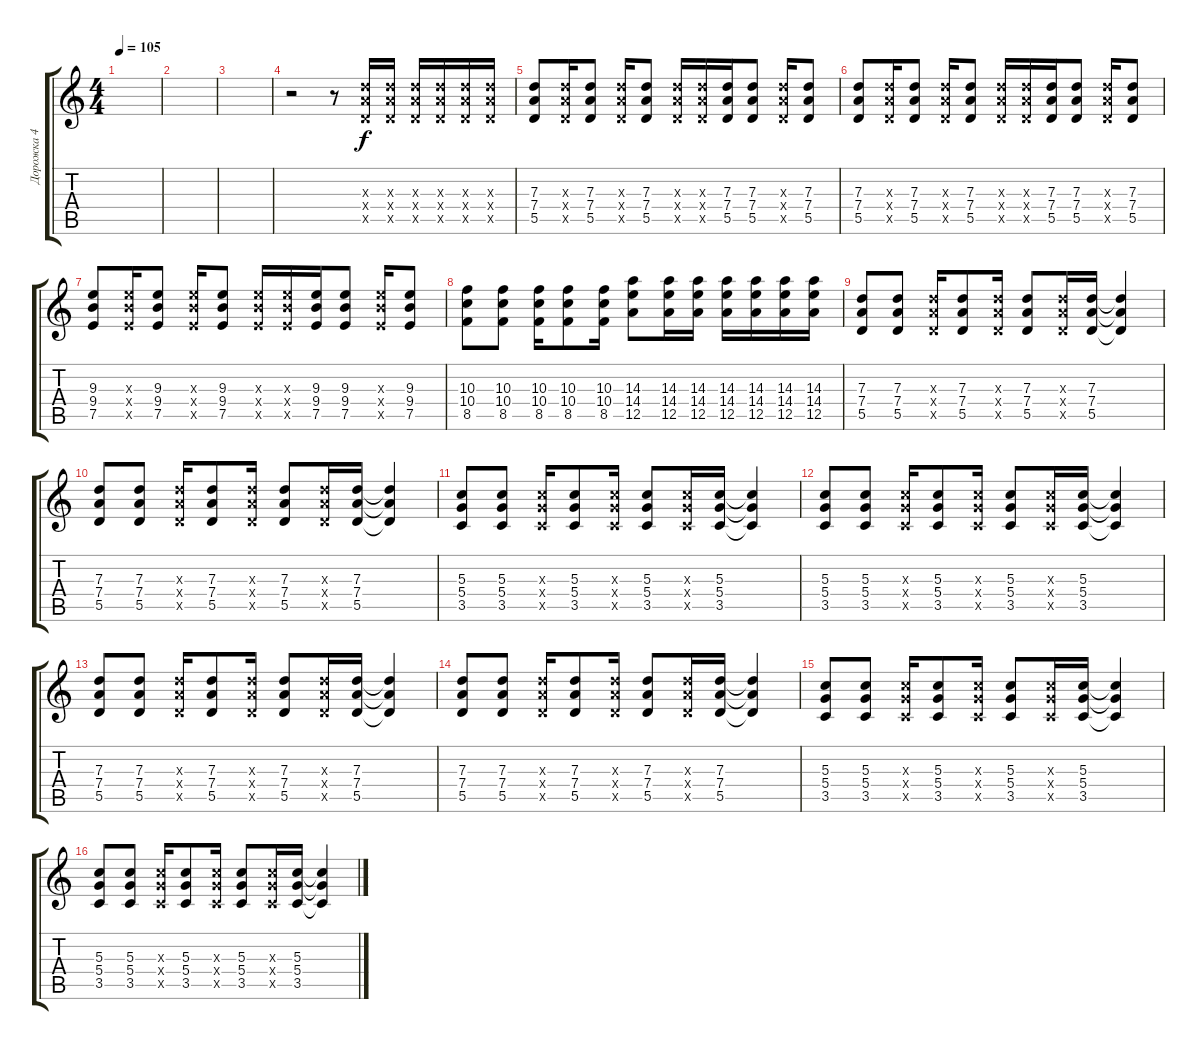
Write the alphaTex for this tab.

\track ("Дорожка 4" "Дорожка 4") {instrument distortionguitar}
\staff {score tabs}
\tuning (E4 B3 G3 D3 A2 E2) {hide}
\ts (4 4)
\tempo 105
\clef g2
\ks c
|
|
|
r.2 r.8 (7.3{x} 7.4{x} 5.5{x}).16 (7.3{x} 7.4{x} 5.5{x}).16 (7.3{x} 7.4{x} 5.5{x}).16 (7.3{x} 7.4{x} 5.5{x}).16 (7.3{x} 7.4{x} 5.5{x}).16 (7.3{x} 7.4{x} 5.5{x}).16 |
(7.3 7.4 5.5).8 (7.3{x} 7.4{x} 5.5{x}).16 (7.3 7.4 5.5).8 (7.3{x} 7.4{x} 5.5{x}).16 (7.3 7.4 5.5).8 (7.3{x} 7.4{x} 5.5{x}).16 (7.3{x} 7.4{x} 5.5{x}).16 (7.3 7.4 5.5).16 (7.3 7.4 5.5).8 (7.3{x} 7.4{x} 5.5{x}).16 (7.3 7.4 5.5).8 |
(7.3 7.4 5.5).8 (7.3{x} 7.4{x} 5.5{x}).16 (7.3 7.4 5.5).8 (7.3{x} 7.4{x} 5.5{x}).16 (7.3 7.4 5.5).8 (7.3{x} 7.4{x} 5.5{x}).16 (7.3{x} 7.4{x} 5.5{x}).16 (7.3 7.4 5.5).16 (7.3 7.4 5.5).8 (7.3{x} 7.4{x} 5.5{x}).16 (7.3 7.4 5.5).8 |
(9.3 9.4 7.5).8 (9.3{x} 9.4{x} 7.5{x}).16 (9.3 9.4 7.5).8 (9.3{x} 9.4{x} 7.5{x}).16 (9.3 9.4 7.5).8 (9.3{x} 9.4{x} 7.5{x}).16 (9.3{x} 9.4{x} 7.5{x}).16 (9.3 9.4 7.5).16 (9.3 9.4 7.5).8 (9.3{x} 9.4{x} 7.5{x}).16 (9.3 9.4 7.5).8 |
(10.3 10.4 8.5).8 (10.3 10.4 8.5).8 (10.3 10.4 8.5).16 (10.3 10.4 8.5).8 (10.3 10.4 8.5).16 (14.3 14.4 12.5).8 (14.3 14.4 12.5).16 (14.3 14.4 12.5).16 (14.3 14.4 12.5).16 (14.3 14.4 12.5).16 (14.3 14.4 12.5).16 (14.3 14.4 12.5).16 |
(7.3 7.4 5.5).8 (7.3 7.4 5.5).8 (7.3{x} 7.4{x} 5.5{x}).16 (7.3 7.4 5.5).8 (7.3{x} 7.4{x} 5.5{x}).16 (7.3 7.4 5.5).8 (7.3{x} 7.4{x} 5.5{x}).16 (7.3 7.4 5.5).16 (7.3{t} 7.4{t} 5.5{t}).4 |
(7.3 7.4 5.5).8 (7.3 7.4 5.5).8 (7.3{x} 7.4{x} 5.5{x}).16 (7.3 7.4 5.5).8 (7.3{x} 7.4{x} 5.5{x}).16 (7.3 7.4 5.5).8 (7.3{x} 7.4{x} 5.5{x}).16 (7.3 7.4 5.5).16 (7.3{t} 7.4{t} 5.5{t}).4 |
(5.3 5.4 3.5).8 (5.3 5.4 3.5).8 (5.3{x} 5.4{x} 3.5{x}).16 (5.3 5.4 3.5).8 (5.3{x} 5.4{x} 3.5{x}).16 (5.3 5.4 3.5).8 (5.3{x} 5.4{x} 3.5{x}).16 (5.3 5.4 3.5).16 (5.3{t} 5.4{t} 3.5{t}).4 |
(5.3 5.4 3.5).8 (5.3 5.4 3.5).8 (5.3{x} 5.4{x} 3.5{x}).16 (5.3 5.4 3.5).8 (5.3{x} 5.4{x} 3.5{x}).16 (5.3 5.4 3.5).8 (5.3{x} 5.4{x} 3.5{x}).16 (5.3 5.4 3.5).16 (5.3{t} 5.4{t} 3.5{t}).4 |
(7.3 7.4 5.5).8 (7.3 7.4 5.5).8 (7.3{x} 7.4{x} 5.5{x}).16 (7.3 7.4 5.5).8 (7.3{x} 7.4{x} 5.5{x}).16 (7.3 7.4 5.5).8 (7.3{x} 7.4{x} 5.5{x}).16 (7.3 7.4 5.5).16 (7.3{t} 7.4{t} 5.5{t}).4 |
(7.3 7.4 5.5).8 (7.3 7.4 5.5).8 (7.3{x} 7.4{x} 5.5{x}).16 (7.3 7.4 5.5).8 (7.3{x} 7.4{x} 5.5{x}).16 (7.3 7.4 5.5).8 (7.3{x} 7.4{x} 5.5{x}).16 (7.3 7.4 5.5).16 (7.3{t} 7.4{t} 5.5{t}).4 |
(5.3 5.4 3.5).8 (5.3 5.4 3.5).8 (5.3{x} 5.4{x} 3.5{x}).16 (5.3 5.4 3.5).8 (5.3{x} 5.4{x} 3.5{x}).16 (5.3 5.4 3.5).8 (5.3{x} 5.4{x} 3.5{x}).16 (5.3 5.4 3.5).16 (5.3{t} 5.4{t} 3.5{t}).4 |
(5.3 5.4 3.5).8 (5.3 5.4 3.5).8 (5.3{x} 5.4{x} 3.5{x}).16 (5.3 5.4 3.5).8 (5.3{x} 5.4{x} 3.5{x}).16 (5.3 5.4 3.5).8 (5.3{x} 5.4{x} 3.5{x}).16 (5.3 5.4 3.5).16 (5.3{t} 5.4{t} 3.5{t}).4
